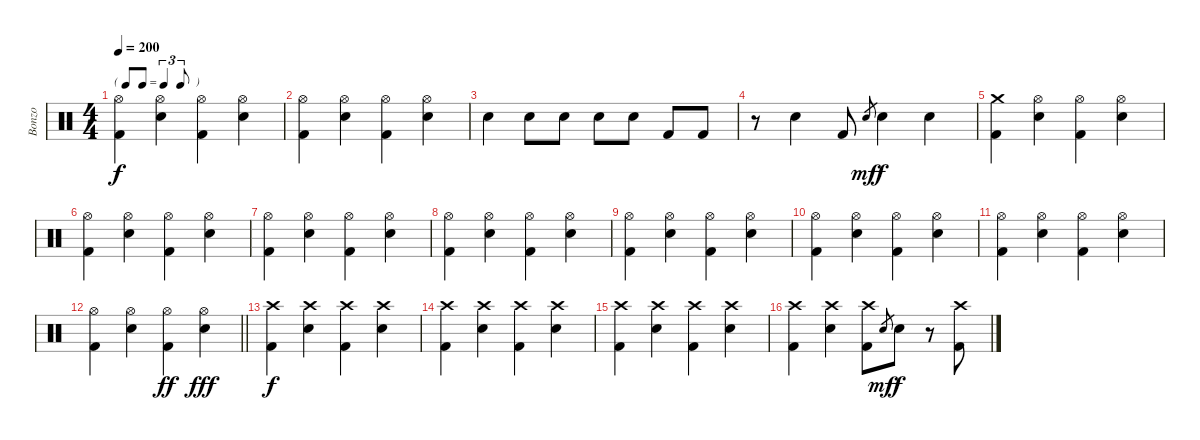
\track ("Bonzo" "Bonzo") {instrument percussion}
\staff {score}
\articulation defaults
\ts (4 4)
\tf triplet8th
\tempo 200
\clef neutral
\ks c
("Hi-Hat (open)" "Kick (hit) 2").4{dy f} ("Hi-Hat (open)" "Snare (hit) 2").4 ("Hi-Hat (open)" "Kick (hit) 2").4 ("Hi-Hat (open)" "Snare (hit) 2").4 |
("Hi-Hat (open)" "Kick (hit) 2").4 ("Hi-Hat (open)" "Snare (hit) 2").4 ("Hi-Hat (open)" "Kick (hit) 2").4 ("Hi-Hat (open)" "Snare (hit) 2").4 |
"Snare (hit) 2".4 "Snare (hit) 2".8 "Snare (hit) 2".8 "Snare (hit) 2".8 "Snare (hit) 2".8 "Kick (hit) 2".8 "Kick (hit) 2".8 |
r.8 "Snare (hit) 2".4 "Kick (hit) 2".8 "Snare (hit) 2".8{gr dy mf} "Snare (hit) 2".4{dy f} "Snare (hit) 2".4 |
("Crash medium (hit)" "Kick (hit) 2").4 ("Hi-Hat (open)" "Snare (hit) 2").4 ("Hi-Hat (open)" "Kick (hit) 2").4 ("Hi-Hat (open)" "Snare (hit) 2").4 |
("Hi-Hat (open)" "Kick (hit) 2").4 ("Hi-Hat (open)" "Snare (hit) 2").4 ("Hi-Hat (open)" "Kick (hit) 2").4 ("Hi-Hat (open)" "Snare (hit) 2").4 |
("Hi-Hat (open)" "Kick (hit) 2").4 ("Hi-Hat (open)" "Snare (hit) 2").4 ("Hi-Hat (open)" "Kick (hit) 2").4 ("Hi-Hat (open)" "Snare (hit) 2").4 |
("Hi-Hat (open)" "Kick (hit) 2").4 ("Hi-Hat (open)" "Snare (hit) 2").4 ("Hi-Hat (open)" "Kick (hit) 2").4 ("Hi-Hat (open)" "Snare (hit) 2").4 |
("Hi-Hat (open)" "Kick (hit) 2").4 ("Hi-Hat (open)" "Snare (hit) 2").4 ("Hi-Hat (open)" "Kick (hit) 2").4 ("Hi-Hat (open)" "Snare (hit) 2").4 |
("Hi-Hat (open)" "Kick (hit) 2").4 ("Hi-Hat (open)" "Snare (hit) 2").4 ("Hi-Hat (open)" "Kick (hit) 2").4 ("Hi-Hat (open)" "Snare (hit) 2").4 |
("Hi-Hat (open)" "Kick (hit) 2").4 ("Hi-Hat (open)" "Snare (hit) 2").4 ("Hi-Hat (open)" "Kick (hit) 2").4 ("Hi-Hat (open)" "Snare (hit) 2").4 |
\barLineRight lightlight
("Hi-Hat (open)" "Kick (hit) 2").4 ("Hi-Hat (open)" "Snare (hit) 2").4 ("Hi-Hat (open)" "Kick (hit) 2").4{dy ff} ("Hi-Hat (open)" "Snare (hit) 2").4{dy fff} |
("Crash high (hit)" "Kick (hit) 2").4{dy f} ("Crash high (hit)" "Snare (hit) 2").4 ("Crash high (hit)" "Kick (hit) 2").4 ("Crash high (hit)" "Snare (hit) 2").4 |
("Crash high (hit)" "Kick (hit) 2").4 ("Crash high (hit)" "Snare (hit) 2").4 ("Crash high (hit)" "Kick (hit) 2").4 ("Crash high (hit)" "Snare (hit) 2").4 |
("Crash high (hit)" "Kick (hit) 2").4 ("Crash high (hit)" "Snare (hit) 2").4 ("Crash high (hit)" "Kick (hit) 2").4 ("Crash high (hit)" "Snare (hit) 2").4 |
("Crash high (hit)" "Kick (hit) 2").4 ("Crash high (hit)" "Snare (hit) 2").4 ("Crash high (hit)" "Kick (hit) 2").8 "Snare (hit) 2".8{gr dy mf} "Snare (hit) 2".8{dy f} r.8 ("Crash high (hit)" "Kick (hit) 2").8
